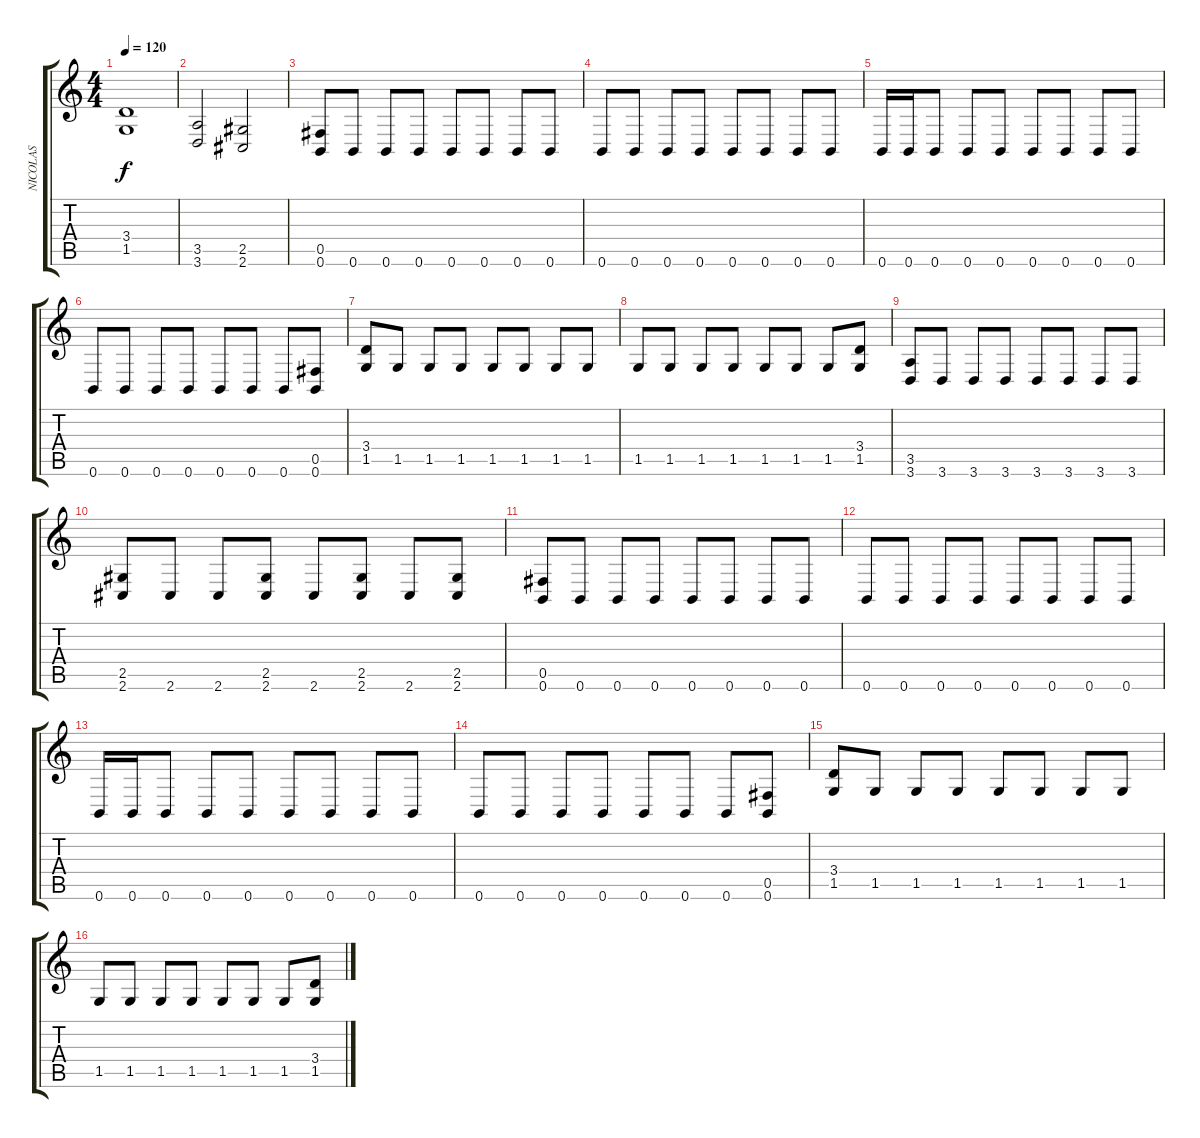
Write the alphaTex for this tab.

\track ("NICOLAS" "NICOLAS") {instrument overdrivenguitar}
\staff {score tabs}
\tuning (Db4 Ab3 E3 B2 Gb2 B1) {hide}
\ts (4 4)
\tempo 120
\clef g2
\ks c
(3.4 1.5).1{dy f} |
(3.5 3.6).2 (2.5 2.6).2 |
(0.5 0.6).8 0.6.8 0.6.8 0.6.8 0.6.8 0.6.8 0.6.8 0.6.8 |
0.6.8 0.6.8 0.6.8 0.6.8 0.6.8 0.6.8 0.6.8 0.6.8 |
0.6.16 0.6.16 0.6.8 0.6.8 0.6.8 0.6.8 0.6.8 0.6.8 0.6.8 |
0.6.8 0.6.8 0.6.8 0.6.8 0.6.8 0.6.8 0.6.8 (0.5 0.6).8 |
(3.4 1.5).8 1.5.8 1.5.8 1.5.8 1.5.8 1.5.8 1.5.8 1.5.8 |
1.5.8 1.5.8 1.5.8 1.5.8 1.5.8 1.5.8 1.5.8 (3.4 1.5).8 |
(3.5 3.6).8 3.6.8 3.6.8 3.6.8 3.6.8 3.6.8 3.6.8 3.6.8 |
(2.5 2.6).8 2.6.8 2.6.8 (2.5 2.6).8 2.6.8 (2.5 2.6).8 2.6.8 (2.5 2.6).8 |
(0.5 0.6).8 0.6.8 0.6.8 0.6.8 0.6.8 0.6.8 0.6.8 0.6.8 |
0.6.8 0.6.8 0.6.8 0.6.8 0.6.8 0.6.8 0.6.8 0.6.8 |
0.6.16 0.6.16 0.6.8 0.6.8 0.6.8 0.6.8 0.6.8 0.6.8 0.6.8 |
0.6.8 0.6.8 0.6.8 0.6.8 0.6.8 0.6.8 0.6.8 (0.5 0.6).8 |
(3.4 1.5).8 1.5.8 1.5.8 1.5.8 1.5.8 1.5.8 1.5.8 1.5.8 |
1.5.8 1.5.8 1.5.8 1.5.8 1.5.8 1.5.8 1.5.8 (3.4 1.5).8
